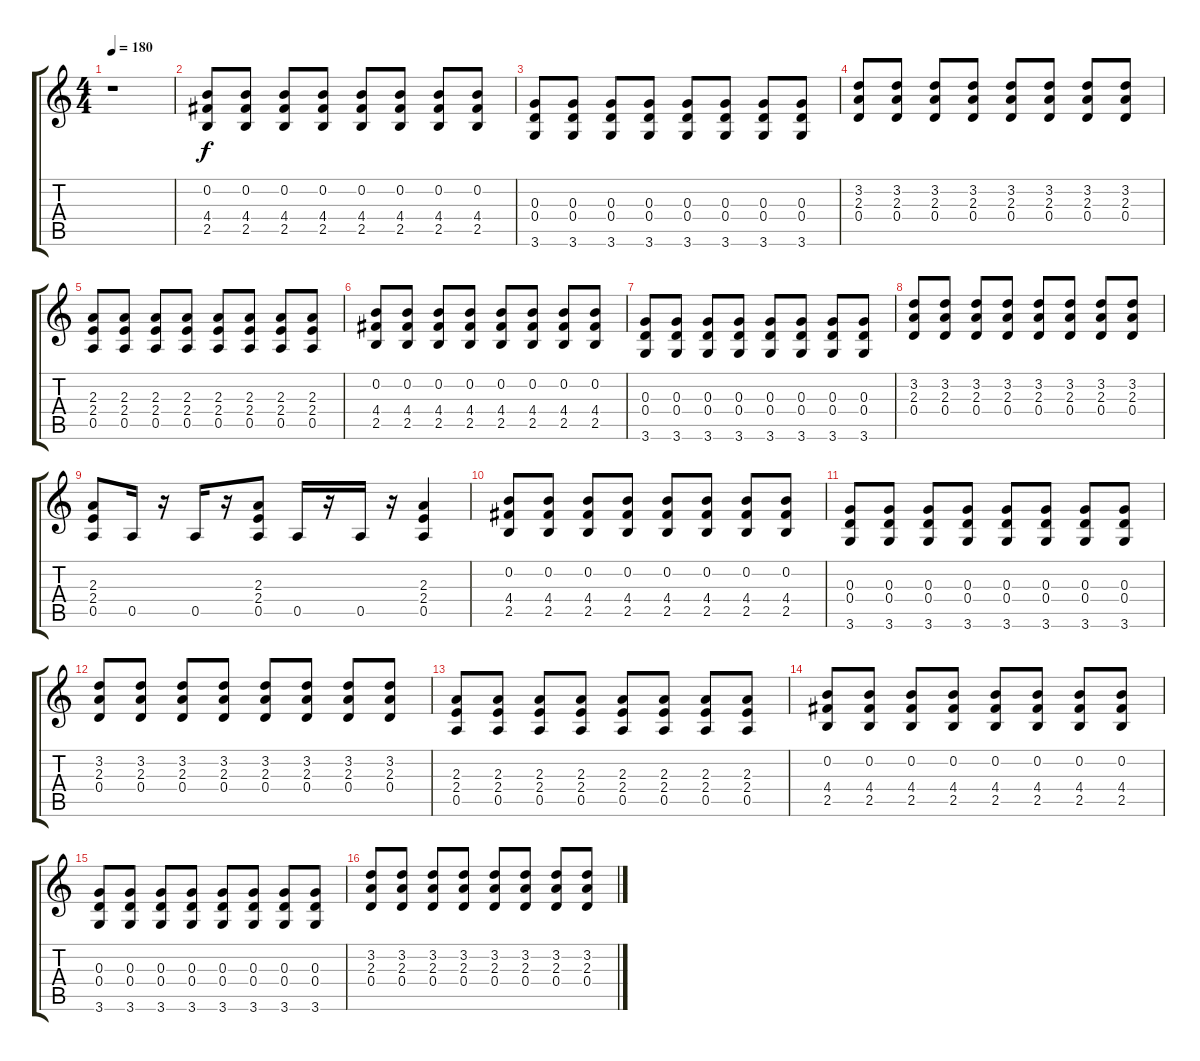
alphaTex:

\track "" {instrument overdrivenguitar}
\staff {score tabs}
\tuning (E4 B3 G3 D3 A2 E2) {hide}
\ts (4 4)
\tempo 180
\clef g2
\ks c
r.1{dy f} |
(0.2 4.4 2.5).8 (0.2 4.4 2.5).8 (0.2 4.4 2.5).8 (0.2 4.4 2.5).8 (0.2 4.4 2.5).8 (0.2 4.4 2.5).8 (0.2 4.4 2.5).8 (0.2 4.4 2.5).8 |
(0.3 0.4 3.6).8 (0.3 0.4 3.6).8 (0.3 0.4 3.6).8 (0.3 0.4 3.6).8 (0.3 0.4 3.6).8 (0.3 0.4 3.6).8 (0.3 0.4 3.6).8 (0.3 0.4 3.6).8 |
(3.2 2.3 0.4).8 (3.2 2.3 0.4).8 (3.2 2.3 0.4).8 (3.2 2.3 0.4).8 (3.2 2.3 0.4).8 (3.2 2.3 0.4).8 (3.2 2.3 0.4).8 (3.2 2.3 0.4).8 |
(2.3 2.4 0.5).8 (2.3 2.4 0.5).8 (2.3 2.4 0.5).8 (2.3 2.4 0.5).8 (2.3 2.4 0.5).8 (2.3 2.4 0.5).8 (2.3 2.4 0.5).8 (2.3 2.4 0.5).8 |
(0.2 4.4 2.5).8 (0.2 4.4 2.5).8 (0.2 4.4 2.5).8 (0.2 4.4 2.5).8 (0.2 4.4 2.5).8 (0.2 4.4 2.5).8 (0.2 4.4 2.5).8 (0.2 4.4 2.5).8 |
(0.3 0.4 3.6).8 (0.3 0.4 3.6).8 (0.3 0.4 3.6).8 (0.3 0.4 3.6).8 (0.3 0.4 3.6).8 (0.3 0.4 3.6).8 (0.3 0.4 3.6).8 (0.3 0.4 3.6).8 |
(3.2 2.3 0.4).8 (3.2 2.3 0.4).8 (3.2 2.3 0.4).8 (3.2 2.3 0.4).8 (3.2 2.3 0.4).8 (3.2 2.3 0.4).8 (3.2 2.3 0.4).8 (3.2 2.3 0.4).8 |
(2.3 2.4 0.5).8 0.5.16 r.16 0.5.16 r.16 (2.3 2.4 0.5).8 0.5.16 r.16 0.5.16 r.16 (2.3 2.4 0.5).4 |
(0.2 4.4 2.5).8 (0.2 4.4 2.5).8 (0.2 4.4 2.5).8 (0.2 4.4 2.5).8 (0.2 4.4 2.5).8 (0.2 4.4 2.5).8 (0.2 4.4 2.5).8 (0.2 4.4 2.5).8 |
(0.3 0.4 3.6).8 (0.3 0.4 3.6).8 (0.3 0.4 3.6).8 (0.3 0.4 3.6).8 (0.3 0.4 3.6).8 (0.3 0.4 3.6).8 (0.3 0.4 3.6).8 (0.3 0.4 3.6).8 |
(3.2 2.3 0.4).8 (3.2 2.3 0.4).8 (3.2 2.3 0.4).8 (3.2 2.3 0.4).8 (3.2 2.3 0.4).8 (3.2 2.3 0.4).8 (3.2 2.3 0.4).8 (3.2 2.3 0.4).8 |
(2.3 2.4 0.5).8 (2.3 2.4 0.5).8 (2.3 2.4 0.5).8 (2.3 2.4 0.5).8 (2.3 2.4 0.5).8 (2.3 2.4 0.5).8 (2.3 2.4 0.5).8 (2.3 2.4 0.5).8 |
(0.2 4.4 2.5).8 (0.2 4.4 2.5).8 (0.2 4.4 2.5).8 (0.2 4.4 2.5).8 (0.2 4.4 2.5).8 (0.2 4.4 2.5).8 (0.2 4.4 2.5).8 (0.2 4.4 2.5).8 |
(0.3 0.4 3.6).8 (0.3 0.4 3.6).8 (0.3 0.4 3.6).8 (0.3 0.4 3.6).8 (0.3 0.4 3.6).8 (0.3 0.4 3.6).8 (0.3 0.4 3.6).8 (0.3 0.4 3.6).8 |
(3.2 2.3 0.4).8 (3.2 2.3 0.4).8 (3.2 2.3 0.4).8 (3.2 2.3 0.4).8 (3.2 2.3 0.4).8 (3.2 2.3 0.4).8 (3.2 2.3 0.4).8 (3.2 2.3 0.4).8
